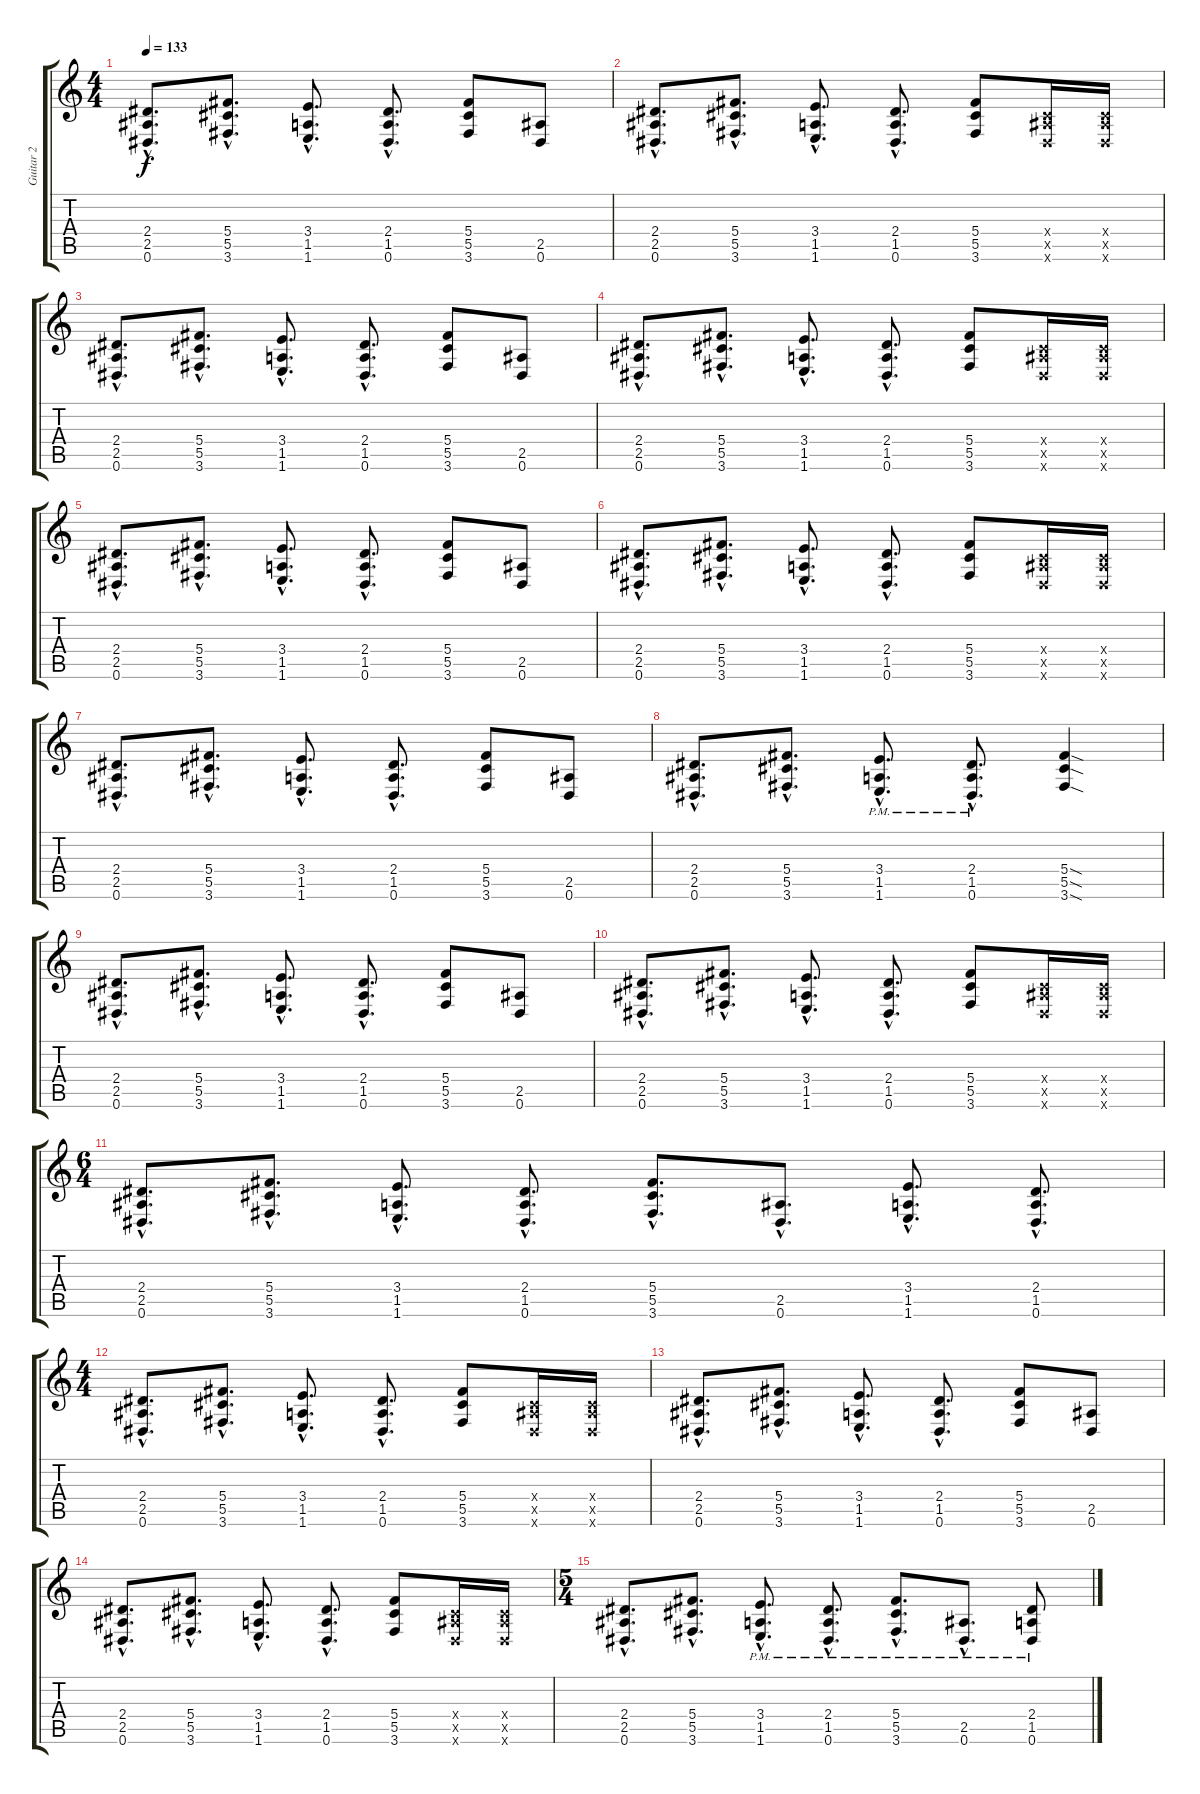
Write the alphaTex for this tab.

\track ("Guitar 2" "Guitar 2") {instrument distortionguitar}
\staff {score tabs}
\tuning (Eb4 Bb3 Gb3 Db3 Ab2 Eb2) {hide}
\ts (4 4)
\tempo 133
\clef g2
\ks c
(2.4{hac} 2.5{hac} 0.6{hac}).8{d dy f} (5.4{hac} 5.5{hac} 3.6{hac}).8{d} (3.4{hac} 1.5{hac} 1.6{hac}).8{d} (2.4{hac} 1.5{hac} 0.6{hac}).8{d} (5.4 5.5 3.6).8 (2.5 0.6).8 |
(2.4{hac} 2.5{hac} 0.6{hac}).8{d} (5.4{hac} 5.5{hac} 3.6{hac}).8{d} (3.4{hac} 1.5{hac} 1.6{hac}).8{d} (2.4{hac} 1.5{hac} 0.6{hac}).8{d} (5.4 5.5 3.6).8 (0.4{x} 2.5{x} 0.6{x}).16 (0.4{x} 2.5{x} 0.6{x}).16 |
(2.4{hac} 2.5{hac} 0.6{hac}).8{d} (5.4{hac} 5.5{hac} 3.6{hac}).8{d} (3.4{hac} 1.5{hac} 1.6{hac}).8{d} (2.4{hac} 1.5{hac} 0.6{hac}).8{d} (5.4 5.5 3.6).8 (2.5 0.6).8 |
(2.4{hac} 2.5{hac} 0.6{hac}).8{d} (5.4{hac} 5.5{hac} 3.6{hac}).8{d} (3.4{hac} 1.5{hac} 1.6{hac}).8{d} (2.4{hac} 1.5{hac} 0.6{hac}).8{d} (5.4 5.5 3.6).8 (0.4{x} 2.5{x} 0.6{x}).16 (0.4{x} 2.5{x} 0.6{x}).16 |
(2.4{hac} 2.5{hac} 0.6{hac}).8{d} (5.4{hac} 5.5{hac} 3.6{hac}).8{d} (3.4{hac} 1.5{hac} 1.6{hac}).8{d} (2.4{hac} 1.5{hac} 0.6{hac}).8{d} (5.4 5.5 3.6).8 (2.5 0.6).8 |
(2.4{hac} 2.5{hac} 0.6{hac}).8{d} (5.4{hac} 5.5{hac} 3.6{hac}).8{d} (3.4{hac} 1.5{hac} 1.6{hac}).8{d} (2.4{hac} 1.5{hac} 0.6{hac}).8{d} (5.4 5.5 3.6).8 (0.4{x} 2.5{x} 0.6{x}).16 (0.4{x} 2.5{x} 0.6{x}).16 |
(2.4{hac} 2.5{hac} 0.6{hac}).8{d} (5.4{hac} 5.5{hac} 3.6{hac}).8{d} (3.4{hac} 1.5{hac} 1.6{hac}).8{d} (2.4{hac} 1.5{hac} 0.6{hac}).8{d} (5.4 5.5 3.6).8 (2.5 0.6).8 |
\section ("" "")
(2.4{hac} 2.5{hac} 0.6{hac}).8{d} (5.4{hac} 5.5{hac} 3.6{hac}).8{d} (3.4{hac pm} 1.5{hac pm} 1.6{hac pm}).8{d} (2.4{hac pm} 1.5{hac pm} 0.6{hac pm}).8{d} (5.4{sod} 5.5{sod} 3.6{sod}).4 |
(2.4{hac} 2.5{hac} 0.6{hac}).8{d} (5.4{hac} 5.5{hac} 3.6{hac}).8{d} (3.4{hac} 1.5{hac} 1.6{hac}).8{d} (2.4{hac} 1.5{hac} 0.6{hac}).8{d} (5.4 5.5 3.6).8 (2.5 0.6).8 |
(2.4{hac} 2.5{hac} 0.6{hac}).8{d} (5.4{hac} 5.5{hac} 3.6{hac}).8{d} (3.4{hac} 1.5{hac} 1.6{hac}).8{d} (2.4{hac} 1.5{hac} 0.6{hac}).8{d} (5.4 5.5 3.6).8 (0.4{x} 2.5{x} 0.6{x}).16 (0.4{x} 2.5{x} 0.6{x}).16 |
\ts (6 4)
(2.4{hac} 2.5{hac} 0.6{hac}).8{d} (5.4{hac} 5.5{hac} 3.6{hac}).8{d} (3.4{hac} 1.5{hac} 1.6{hac}).8{d} (2.4{hac} 1.5{hac} 0.6{hac}).8{d} (5.4{hac} 5.5{hac} 3.6{hac}).8{d} (2.5{hac} 0.6{hac}).8{d} (3.4{hac} 1.5{hac} 1.6{hac}).8{d} (2.4{hac} 1.5{hac} 0.6{hac}).8{d} |
\ts (4 4)
(2.4{hac} 2.5{hac} 0.6{hac}).8{d} (5.4{hac} 5.5{hac} 3.6{hac}).8{d} (3.4{hac} 1.5{hac} 1.6{hac}).8{d} (2.4{hac} 1.5{hac} 0.6{hac}).8{d} (5.4 5.5 3.6).8 (0.4{x} 2.5{x} 0.6{x}).16 (0.4{x} 2.5{x} 0.6{x}).16 |
(2.4{hac} 2.5{hac} 0.6{hac}).8{d} (5.4{hac} 5.5{hac} 3.6{hac}).8{d} (3.4{hac} 1.5{hac} 1.6{hac}).8{d} (2.4{hac} 1.5{hac} 0.6{hac}).8{d} (5.4 5.5 3.6).8 (2.5 0.6).8 |
(2.4{hac} 2.5{hac} 0.6{hac}).8{d} (5.4{hac} 5.5{hac} 3.6{hac}).8{d} (3.4{hac} 1.5{hac} 1.6{hac}).8{d} (2.4{hac} 1.5{hac} 0.6{hac}).8{d} (5.4 5.5 3.6).8 (0.4{x} 2.5{x} 0.6{x}).16 (0.4{x} 2.5{x} 0.6{x}).16 |
\ts (5 4)
(2.4{hac} 2.5{hac} 0.6{hac}).8{d} (5.4{hac} 5.5{hac} 3.6{hac}).8{d} (3.4{hac pm} 1.5{hac pm} 1.6{hac pm}).8{d} (2.4{hac pm} 1.5{hac pm} 0.6{hac pm}).8{d} (5.4{hac pm} 5.5{hac pm} 3.6{hac pm}).8{d} (2.5{hac pm} 0.6{hac pm}).8{d} (2.4{pm} 1.5{pm} 0.6{pm}).8
